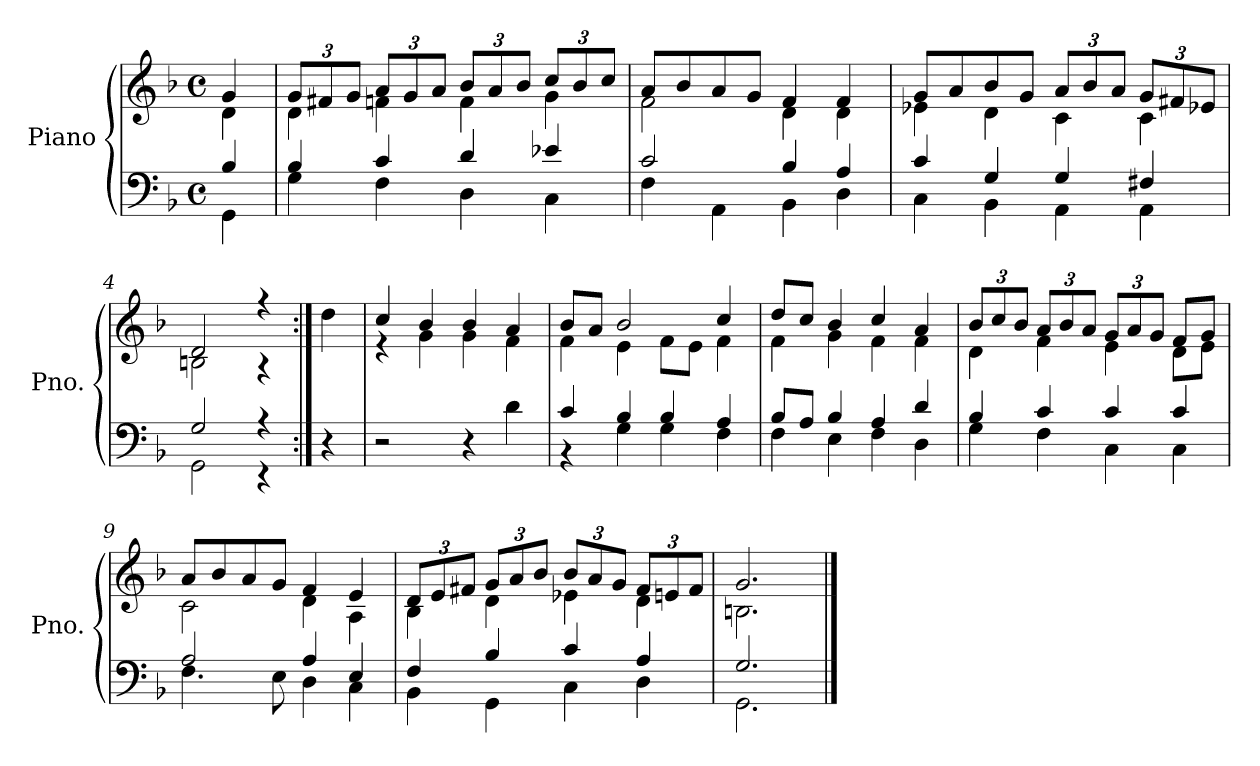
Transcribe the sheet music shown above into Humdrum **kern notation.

**kern	**kern
*part1	*part1
*staff2	*staff1
*I"Piano	*
*I'Pno.	*
*clefF4	*clefG2
*k[b-]	*k[b-]
*M4/4	*M4/4
*met(c)	*met(c)
=	=
*^	*^
4B-/	4GG\	4g/	4d\
=1	=1	=1	=1
*	*	*Xbrackettup	*
4B-/	4G\	12g/L	4d\
.	.	12f#X/	.
.	.	12g/J	.
4c/	4F\	12a/L	4fn\
.	.	12g/	.
.	.	12a/J	.
4d/	4D\	12b-/L	4f\
.	.	12a/	.
.	.	12b-/J	.
4e-X/	4C\	12cc/L	4g\
.	.	12b-/	.
.	.	12cc/J	.
=2	=2	=2	=2
2c/	4F\	8a/L	2f\
.	.	8b-/	.
.	4AA\	8a/	.
.	.	8g/J	.
4B-/	4BB-\	4f/	4d\
4A/	4D\	4f/	4d\
=3	=3	=3	=3
4c/	4C\	8g/L	4e-X\
.	.	8a/	.
4G/	4BB-\	8b-/	4d\
.	.	8g/J	.
4G/	4AA\	12a/L	4c\
.	.	12b-/	.
.	.	12a/J	.
4F#X/	4AA\	12g/L	4c\
.	.	12f#X/	.
.	.	12e-X/J	.
=4	=4	=4	=4
2G/	2GG\	2d/	2Bn\
4r	4r	4r	4r
*v	*v	*	*
*	*v	*v
=4X1:|!	=4X1:|!
4r	4dd\
=5	=5
*	*^
2r	4cc/	4r
.	4b-/	4g\
4r	4b-/	4g\
4d\	4a/	4f\
=6	=6	=6
*^	*	*
4c/	4r	8b-/L	4f\
.	.	8a/J	.
4B-/	4G\	2b-/	4e\
4B-/	4G\	.	8f\L
.	.	.	8e\J
4A/	4F\	4cc/	4f\
=7	=7	=7	=7
8B-/L	4F\	8dd/L	4f\
8A/J	.	8cc/J	.
4B-/	4E\	4b-/	4g\
4A/	4F\	4cc/	4f\
4d/	4D\	4a/	4f\
!!LO:LB:g=z	!!
=8	=8	=8	=8
4B-/	4G\	12b-/L	4d\
.	.	12cc/	.
.	.	12b-/J	.
4c/	4F\	12a/L	4f\
.	.	12b-/	.
.	.	12a/J	.
4c/	4C\	12g/L	4e\
.	.	12a/	.
.	.	12g/J	.
4c/	4C\	8f/L	8d\L
.	.	8g/J	8e\J
=9	=9	=9	=9
2A/	4.F\	8a/L	2c\
.	.	8b-/	.
.	.	8a/	.
.	8E\	8g/J	.
4A/	4D\	4f/	4d\
4E/	4C\	4e/	4A\
=10	=10	=10	=10
4F/	4BB-\	12d/L	4B-\
.	.	12e/	.
.	.	12f#X/J	.
4B-/	4GG\	12g/L	4d\
.	.	12a/	.
.	.	12b-/J	.
4c/	4C\	12b-/L	4e-X\
.	.	12a/	.
.	.	12g/J	.
4A/	4D\	12f#/L	4d\
.	.	12en/	.
.	.	12f#/J	.
=11	=11	=11	=11
2.G/	2.GG\	2.g/	2.Bn\
*v	*v	*	*
*	*v	*v
==	==
*-	*-
